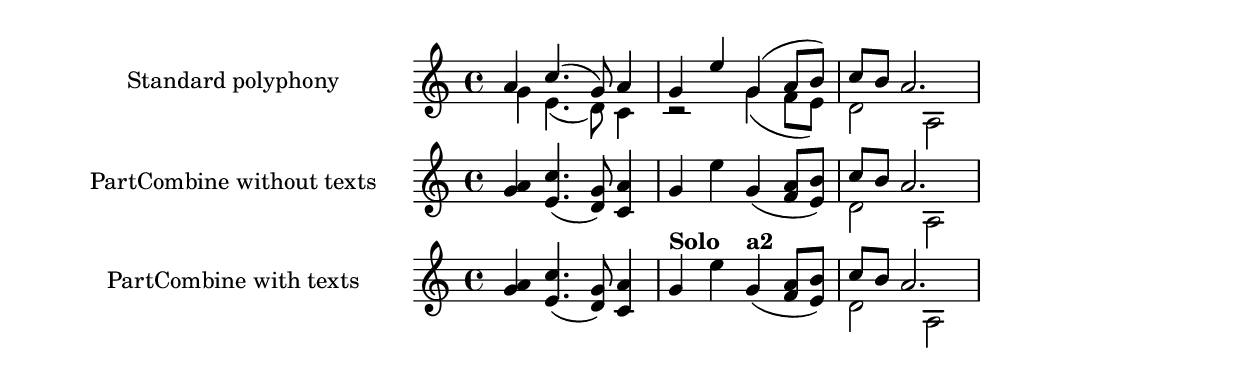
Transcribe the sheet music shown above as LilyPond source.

%% DO NOT EDIT this file manually; it is automatically
%% generated from LSR http://lsr.dsi.unimi.it
%% Make any changes in LSR itself, or in Documentation/snippets/new/ ,
%% and then run scripts/auxiliar/makelsr.py
%%
%% This file is in the public domain.
\version "2.17.11"

\header {
  lsrtags = "simultaneous-notes, syntax-and-expressions, text"

  texidoc = "
The part combiner tool ( @code{\\partcombine} command ) allows the
combination of several different parts on the same staff.  Text
directions such as @qq{solo} or @qq{a2} are added by default; to remove
them, simply set the property @code{printPartCombineTexts} to @code{f}.
For vocal scores (hymns), there is no need to add @qq{solo/a2} texts,
so they should be switched off.  However, it might be better not to use
it if there are any solos, as they won't be indicated.  In such cases,
standard polyphonic notation may be preferable.

This snippet presents the three ways two parts can be printed on a same
staff: standard polyphony, @code{\\partcombine} without texts, and
@code{\\partcombine} with texts.




"
  doctitle = "Combining two parts on the same staff"
} % begin verbatim


musicUp = \relative c'' {
  \time 4/4
  a4 c4.( g8) a4 |
  g4 e' g,( a8 b) |
  c b a2.
}

musicDown = \relative c'' {
  g4 e4.( d8) c4 |
  r2 g'4( f8 e) |
  d2 \stemDown a
}

\score {
  <<
    <<
    \new Staff {
      \set Staff.instrumentName = #"Standard polyphony"
      << \musicUp \\ \musicDown >>
    }
    \new Staff \with { printPartCombineTexts = ##f } {
      \set Staff.instrumentName = #"PartCombine without texts"
      \partcombine \musicUp \musicDown
    }
    \new Staff {
      \set Staff.instrumentName = #"PartCombine with texts"
      \partcombine \musicUp \musicDown
    }
    >>
  >>
  \layout {
    indent = 6.0\cm
    \context {
      \Score
      \override SystemStartBar.collapse-height = #30
    }
  }
}
